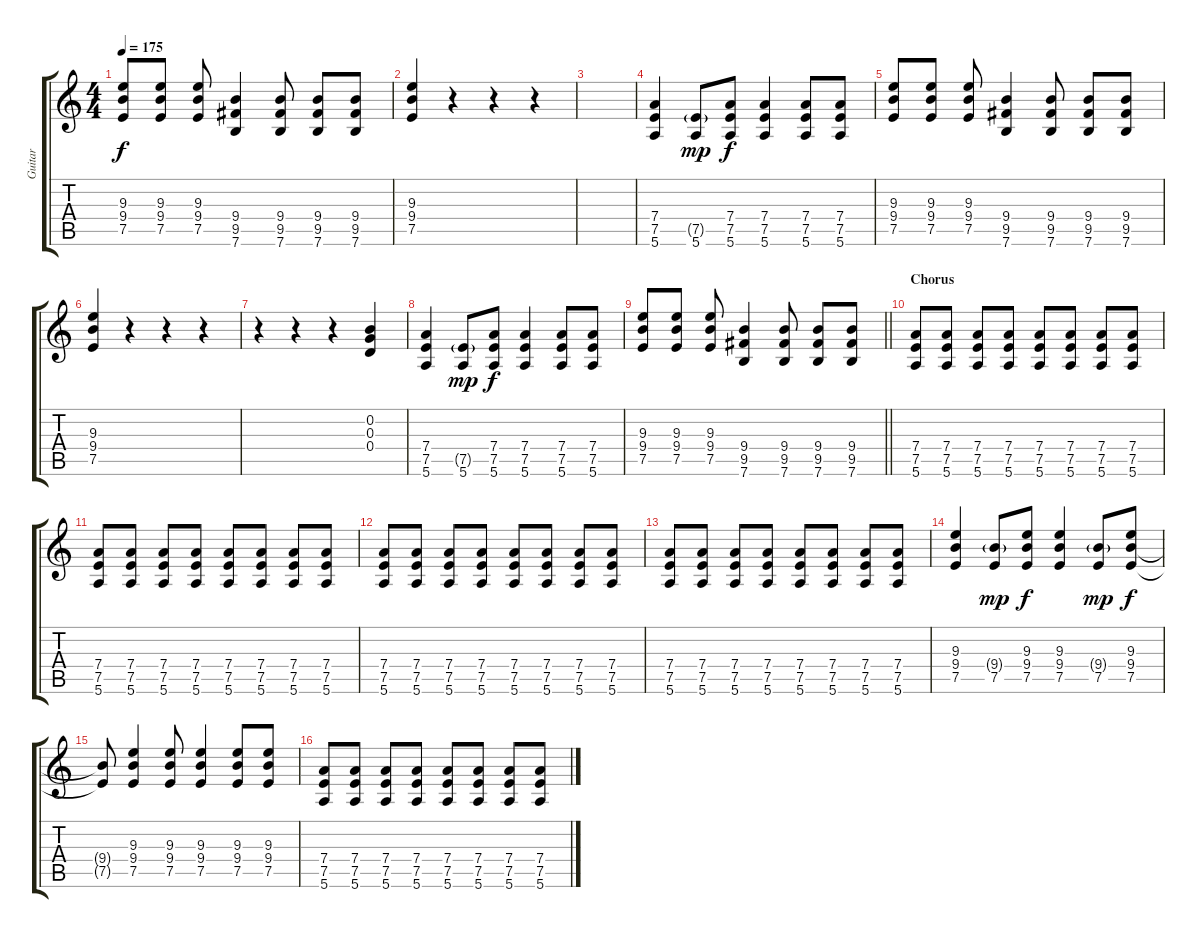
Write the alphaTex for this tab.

\track ("Guitar" "Guitar") {instrument distortionguitar}
\staff {score tabs}
\tuning (E4 B3 G3 D3 A2 E2) {hide}
\ts (4 4)
\tempo 175
\clef g2
\ks c
(9.3 9.4 7.5).8{dy f} (9.3 9.4 7.5).8 (9.3 9.4 7.5).8 (9.4 9.5 7.6).4 (9.4 9.5 7.6).8 (9.4 9.5 7.6).8 (9.4 9.5 7.6).8 |
(9.3 9.4 7.5).4 r.4 r.4 r.4 |
|
(7.4 7.5 5.6).4 (7.5{g} 5.6).8{dy mp} (7.4 7.5 5.6).8{dy f} (7.4 7.5 5.6).4 (7.4 7.5 5.6).8 (7.4 7.5 5.6).8 |
(9.3 9.4 7.5).8 (9.3 9.4 7.5).8 (9.3 9.4 7.5).8 (9.4 9.5 7.6).4 (9.4 9.5 7.6).8 (9.4 9.5 7.6).8 (9.4 9.5 7.6).8 |
(9.3 9.4 7.5).4 r.4 r.4 r.4 |
r.4 r.4 r.4 (0.2 0.3 0.4).4 |
(7.4 7.5 5.6).4 (7.5{g} 5.6).8{dy mp} (7.4 7.5 5.6).8{dy f} (7.4 7.5 5.6).4 (7.4 7.5 5.6).8 (7.4 7.5 5.6).8 |
\barLineRight lightlight
(9.3 9.4 7.5).8 (9.3 9.4 7.5).8 (9.3 9.4 7.5).8 (9.4 9.5 7.6).4 (9.4 9.5 7.6).8 (9.4 9.5 7.6).8 (9.4 9.5 7.6).8 |
\section ("" "Chorus")
(7.4 7.5 5.6).8 (7.4 7.5 5.6).8 (7.4 7.5 5.6).8 (7.4 7.5 5.6).8 (7.4 7.5 5.6).8 (7.4 7.5 5.6).8 (7.4 7.5 5.6).8 (7.4 7.5 5.6).8 |
(7.4 7.5 5.6).8 (7.4 7.5 5.6).8 (7.4 7.5 5.6).8 (7.4 7.5 5.6).8 (7.4 7.5 5.6).8 (7.4 7.5 5.6).8 (7.4 7.5 5.6).8 (7.4 7.5 5.6).8 |
(7.4 7.5 5.6).8 (7.4 7.5 5.6).8 (7.4 7.5 5.6).8 (7.4 7.5 5.6).8 (7.4 7.5 5.6).8 (7.4 7.5 5.6).8 (7.4 7.5 5.6).8 (7.4 7.5 5.6).8 |
(7.4 7.5 5.6).8 (7.4 7.5 5.6).8 (7.4 7.5 5.6).8 (7.4 7.5 5.6).8 (7.4 7.5 5.6).8 (7.4 7.5 5.6).8 (7.4 7.5 5.6).8 (7.4 7.5 5.6).8 |
(9.3 9.4 7.5).4 (9.4{g} 7.5).8{dy mp} (9.3 9.4 7.5).8{dy f} (9.3 9.4 7.5).4 (9.4{g} 7.5).8{dy mp} (9.3 9.4 7.5).8{dy f} |
(9.4{t} 7.5{t}).8 (9.3 9.4 7.5).4 (9.3 9.4 7.5).8 (9.3 9.4 7.5).4 (9.3 9.4 7.5).8 (9.3 9.4 7.5).8 |
(7.4 7.5 5.6).8 (7.4 7.5 5.6).8 (7.4 7.5 5.6).8 (7.4 7.5 5.6).8 (7.4 7.5 5.6).8 (7.4 7.5 5.6).8 (7.4 7.5 5.6).8 (7.4 7.5 5.6).8
